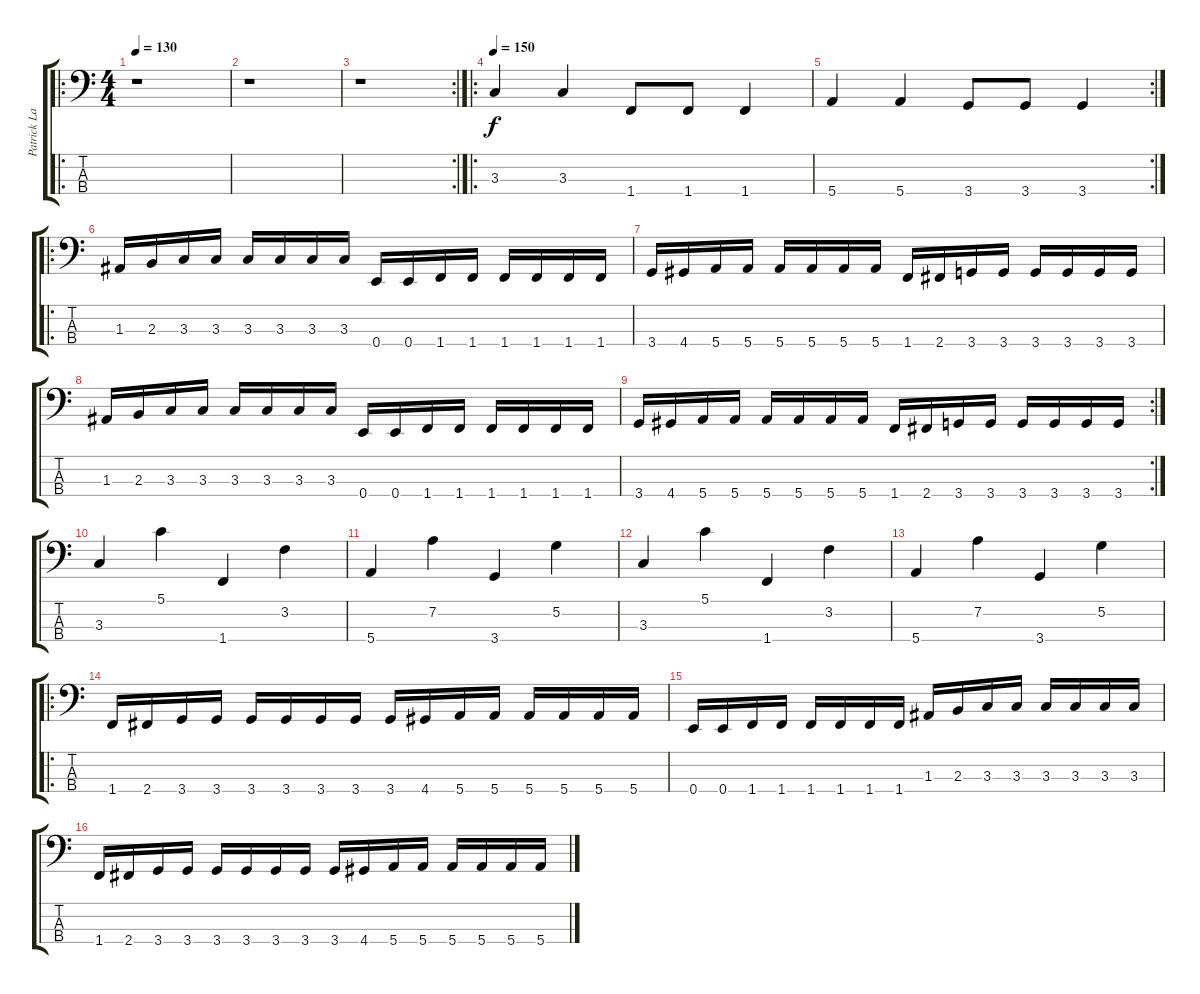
\track ("Patrick Latreille" "Patrick La") {instrument electricbasspick}
\staff {score tabs}
\tuning (G2 D2 A1 E1) {hide}
\ro
\ts (4 4)
\tempo 130
\clef f4
\ks c
r.1{dy f instrument electricbasspick} |
r.1 |
\rc 2
r.1 |
\ro
\tempo 150
3.3.4 3.3.4 1.4.8 1.4.8 1.4.4 |
\rc 2
5.4.4 5.4.4 3.4.8 3.4.8 3.4.4 |
\ro
1.3.16 2.3.16 3.3.16 3.3.16 3.3.16 3.3.16 3.3.16 3.3.16 0.4.16 0.4.16 1.4.16 1.4.16 1.4.16 1.4.16 1.4.16 1.4.16 |
3.4.16 4.4.16 5.4.16 5.4.16 5.4.16 5.4.16 5.4.16 5.4.16 1.4.16 2.4.16 3.4.16 3.4.16 3.4.16 3.4.16 3.4.16 3.4.16 |
1.3.16 2.3.16 3.3.16 3.3.16 3.3.16 3.3.16 3.3.16 3.3.16 0.4.16 0.4.16 1.4.16 1.4.16 1.4.16 1.4.16 1.4.16 1.4.16 |
\rc 2
3.4.16 4.4.16 5.4.16 5.4.16 5.4.16 5.4.16 5.4.16 5.4.16 1.4.16 2.4.16 3.4.16 3.4.16 3.4.16 3.4.16 3.4.16 3.4.16 |
3.3.4 5.1.4 1.4.4 3.2.4 |
5.4.4 7.2.4 3.4.4 5.2.4 |
3.3.4 5.1.4 1.4.4 3.2.4 |
5.4.4 7.2.4 3.4.4 5.2.4 |
\ro
1.4.16 2.4.16 3.4.16 3.4.16 3.4.16 3.4.16 3.4.16 3.4.16 3.4.16 4.4.16 5.4.16 5.4.16 5.4.16 5.4.16 5.4.16 5.4.16 |
0.4.16 0.4.16 1.4.16 1.4.16 1.4.16 1.4.16 1.4.16 1.4.16 1.3.16 2.3.16 3.3.16 3.3.16 3.3.16 3.3.16 3.3.16 3.3.16 |
1.4.16 2.4.16 3.4.16 3.4.16 3.4.16 3.4.16 3.4.16 3.4.16 3.4.16 4.4.16 5.4.16 5.4.16 5.4.16 5.4.16 5.4.16 5.4.16
